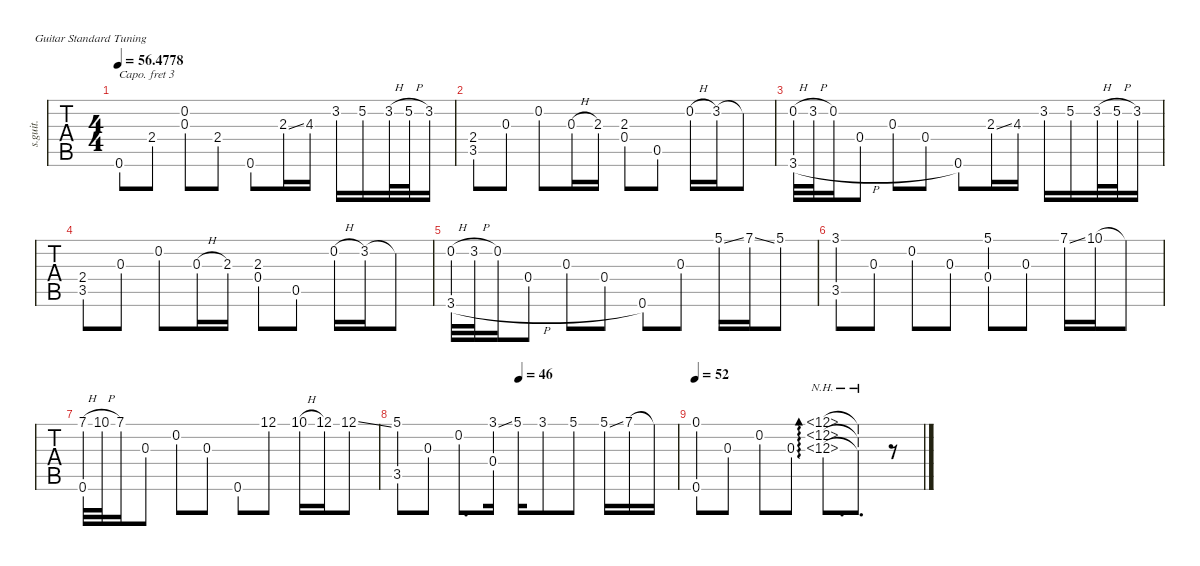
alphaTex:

\defaultSystemsLayout 4
\hideDynamics
\bracketExtendMode nobrackets
\otherSystemsTrackNameOrientation horizontal
\track ("Steel Guitar" "s.guit.") {instrument acousticguitarsteel}
\staff {tabs}
\capo 3
\tuning (E4 B3 G3 D3 A2 E2)
\ts (4 4)
\beaming (8 2 2 2 2)
\tempo
56.4778
\accidentals auto
\clef g2
\ottava regular
\simile none
\ks c
0.6.8{dy mf instrument acousticguitarsteel} 2.4.8 (0.3{acc #} 0.2).8 2.4.8 0.6.8 2.3{ss}.16 4.3.16 3.2.16 5.2.16 3.2{h}.32 5.2{h}.32 3.2.16 |
(3.5{acc #} 2.4).8 0.3{acc #}.8 0.2.8 0.3{h acc #}.16 2.3.16 (2.3 0.4).8 0.5.8 0.2{h}.16 3.2.16 3.2{t}.8 |
(0.2{h} 3.6{h acc #}).32 3.2{h}.32 0.2.16 0.4.8 0.3{acc #}.8 0.4.8 0.6.8 2.3{ss}.16 4.3.16 3.2.16 5.2.16 3.2{h}.32 5.2{h}.32 3.2.16 |
(3.5{acc #} 2.4).8 0.3{acc #}.8 0.2.8 0.3{h acc #}.16 2.3.16 (2.3 0.4).8 0.5.8 0.2{h}.16 3.2.16 3.2{t}.8 |
(0.2{h} 3.6{h acc #}).32 3.2{h}.32 0.2.16 0.4.8 0.3{acc #}.8 0.4.8 0.6.8 0.3{acc #}.8 5.1{ss}.16 7.1{ss}.16 5.1.8 |
(3.1{acc #} 3.5{acc #}).8 0.3{acc #}.8 0.2.8 0.3{acc #}.8 (0.4 5.1).8 0.3{acc #}.8 7.1{ss}.16 10.1.16 10.1{t}.8 |
(7.1{h} 0.6).32 10.1{h}.32 7.1.16 0.3{acc #}.8 0.2.8 0.3{acc #}.8 0.6.8 12.1.8 10.1{h}.16 12.1.16 12.1{ss}.8 |
\tempo (46 0.4375)
(5.1 3.5{acc #}).8 0.3{acc #}.8 0.2.8{d} (3.1{ss acc #} 0.4).16 5.1.16 3.1{acc #}.8 5.1.8 5.1{ss}.16 7.1.16 7.1{t}.16 |
\tempo 52
(0.1 0.6).8 0.3{acc #}.8 0.2.8 0.3{acc #}.8 (12.3{nh acc #} 12.2{nh} 12.1{nh}).8{d ad 0} (12.3{nh t acc #} 12.2{nh t} 12.1{nh t}).8{d} r.8
